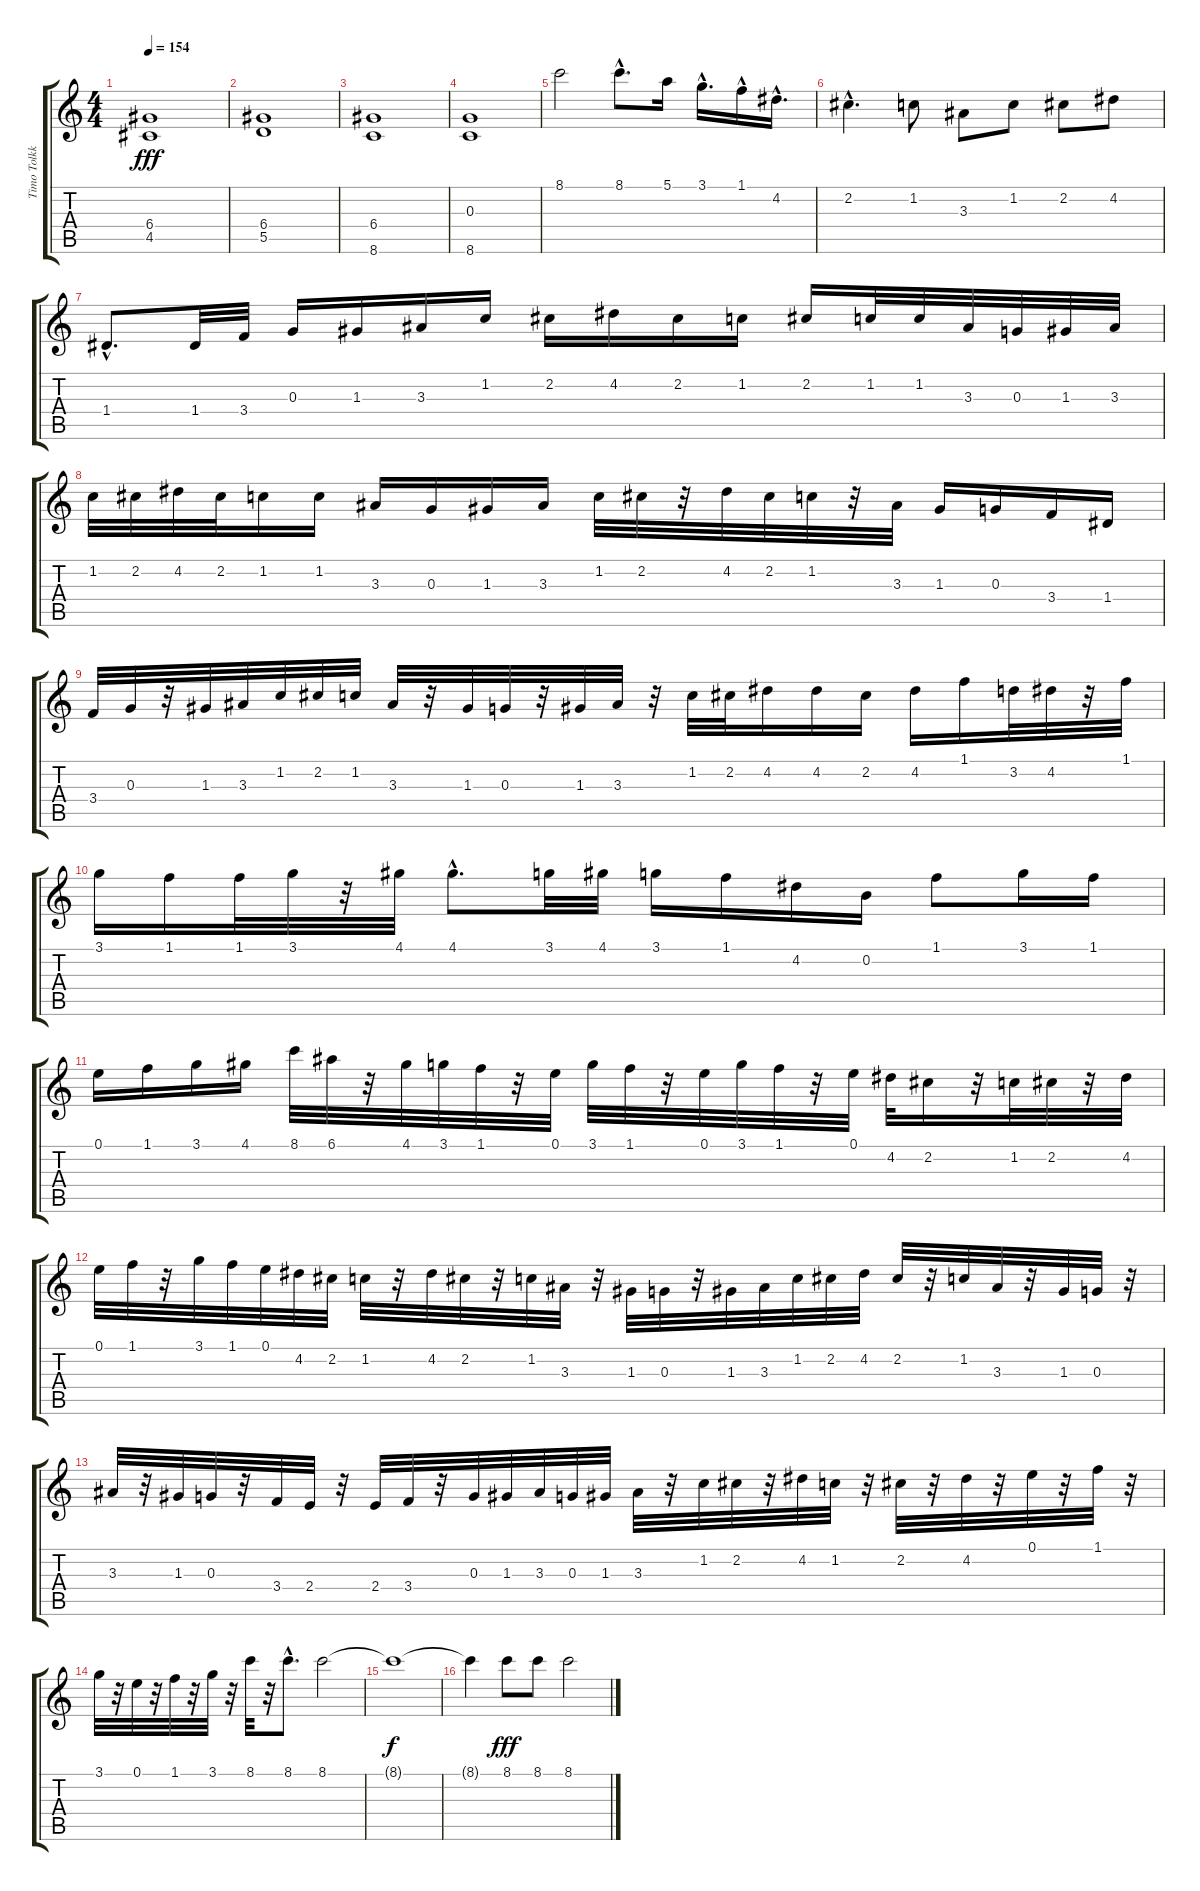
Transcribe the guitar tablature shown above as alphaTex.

\track ("Timo Tolkki" "Timo Tolkk") {instrument distortionguitar}
\staff {score tabs}
\tuning (E4 B3 G3 D3 A2 E2) {hide}
\ts (4 4)
\tempo 154
\clef g2
\ks c
(6.4 4.5).1{dy fff} |
(6.4 5.5).1 |
(6.4 8.6).1 |
(0.3 8.6).1 |
8.1.2 8.1{hac}.8{d} 5.1.16 3.1{hac}.16{d} 1.1{hac}.16 4.2{hac}.16{d} |
2.2{hac}.4{d} 1.2.8 3.3.8 1.2.8 2.2.8 4.2.8 |
1.4{hac}.8{d} 1.4.32 3.4.32 0.3.16 1.3.16 3.3.16 1.2.16 2.2.16 4.2.16 2.2.16 1.2.16 2.2.16 1.2.32 1.2.32 3.3.32 0.3.32 1.3.32 3.3.32 |
1.2.32 2.2.32 4.2.32 2.2.32 1.2.16 1.2.16 3.3.16 0.3.16 1.3.16 3.3.16 1.2.32 2.2.32 r.32 4.2.32 2.2.32 1.2.32 r.32 3.3.32 1.3.16 0.3.16 3.4.16 1.4.16 |
3.4.32 0.3.32 r.32 1.3.32 3.3.32 1.2.32 2.2.32 1.2.32 3.3.32 r.32 1.3.32 0.3.32 r.32 1.3.32 3.3.32 r.32 1.2.32 2.2.32 4.2.16 4.2.16 2.2.16 4.2.16 1.1.16 3.2.32 4.2.32 r.32 1.1.32 |
3.1.16 1.1.16 1.1.32 3.1.32 r.32 4.1.32 4.1{hac}.8{d} 3.1.32 4.1.32 3.1.16 1.1.16 4.2.16 0.2.16 1.1.8 3.1.16 1.1.16 |
0.1.16 1.1.16 3.1.16 4.1.16 8.1.32 6.1.32 r.32 4.1.32 3.1.32 1.1.32 r.32 0.1.32 3.1.32 1.1.32 r.32 0.1.32 3.1.32 1.1.32 r.32 0.1.32 4.2.32 2.2.16 r.32 1.2.32 2.2.32 r.32 4.2.32 |
0.1.32 1.1.32 r.32 3.1.32 1.1.32 0.1.32 4.2.32 2.2.32 1.2.32 r.32 4.2.32 2.2.32 r.32 1.2.32 3.3.32 r.32 1.3.32 0.3.32 r.32 1.3.32 3.3.32 1.2.32 2.2.32 4.2.32 2.2.32 r.32 1.2.32 3.3.32 r.32 1.3.32 0.3.32 r.32 |
3.3.32 r.32 1.3.32 0.3.32 r.32 3.4.32 2.4.32 r.32 2.4.32 3.4.32 r.32 0.3.32 1.3.32 3.3.32 0.3.32 1.3.32 3.3.32 r.32 1.2.32 2.2.32 r.32 4.2.32 1.2.32 r.32 2.2.32 r.32 4.2.32 r.32 0.1.32 r.32 1.1.32 r.32 |
3.1.32 r.32 0.1.32 r.32 1.1.32 r.32 3.1.32 r.32 8.1.32 r.32 8.1{hac}.8{d} 8.1.2 |
8.1{t}.1{dy f} |
8.1{t}.4 8.1.8{dy fff} 8.1.8 8.1.2
